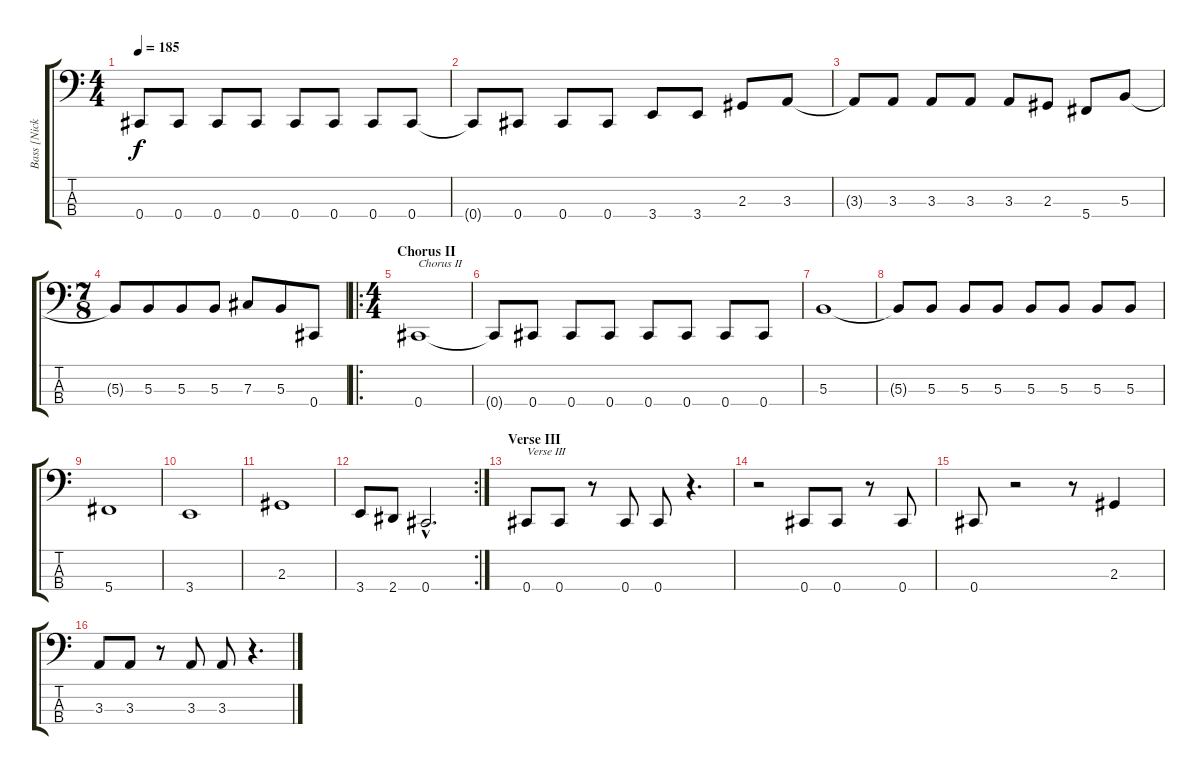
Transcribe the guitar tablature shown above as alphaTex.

\track ("Bass [Nicklasson]" "Bass [Nick") {instrument electricbasspick}
\staff {score tabs}
\tuning (E2 B1 Gb1 Db1) {hide}
\ts (4 4)
\tempo 185
\clef f4
\ks c
0.4{t}.8{dy f} 0.4.8 0.4.8 0.4.8 0.4.8 0.4.8 0.4.8 0.4.8 |
0.4{t}.8 0.4.8 0.4.8 0.4.8 3.4.8 3.4.8 2.3.8 3.3.8 |
3.3{t}.8 3.3.8 3.3.8 3.3.8 3.3.8 2.3.8 5.4.8 5.3.8 |
\ts (7 8)
5.3{t}.8 5.3.8 5.3.8 5.3.8 7.3.8 5.3.8 0.4.8 |
\ro
\ts (4 4)
\section ("" "Chorus II")
0.4.1{txt "Chorus II"} |
0.4{t}.8 0.4.8 0.4.8 0.4.8 0.4.8 0.4.8 0.4.8 0.4.8 |
5.3.1 |
5.3{t}.8 5.3.8 5.3.8 5.3.8 5.3.8 5.3.8 5.3.8 5.3.8 |
5.4.1 |
3.4.1 |
2.3.1 |
\rc 2
3.4.8 2.4.8 0.4{hac}.2{d} |
\section ("" "Verse III")
0.4.8{txt "Verse III"} 0.4.8 r.8 0.4.8 0.4.8 r.4{d} |
r.2 0.4.8 0.4.8 r.8 0.4.8 |
0.4.8 r.2 r.8 2.3.4 |
3.3.8 3.3.8 r.8 3.3.8 3.3.8 r.4{d}
